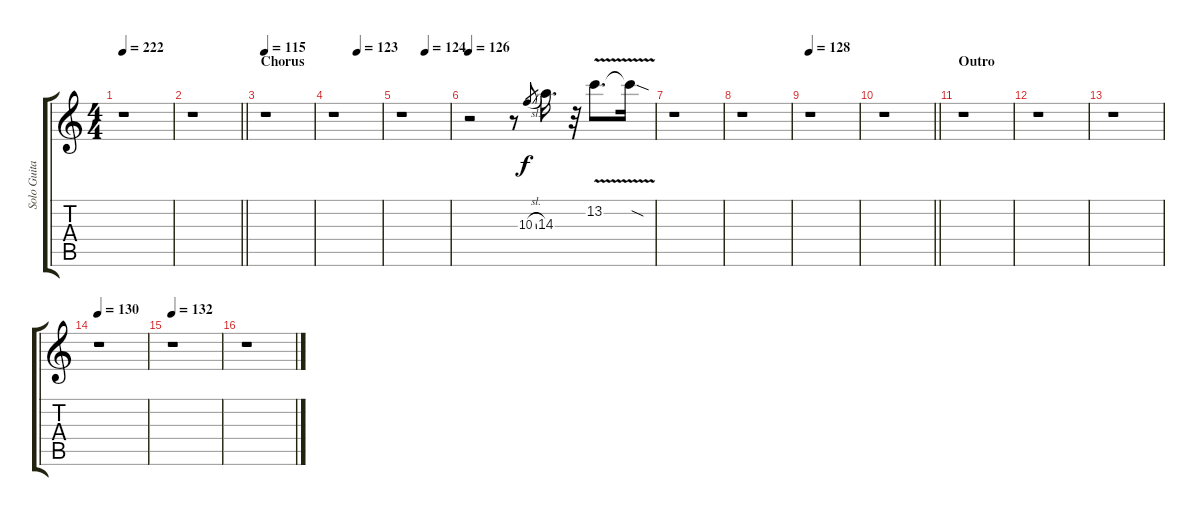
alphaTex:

\track ("Solo Guitar" "Solo Guita") {instrument overdrivenguitar}
\staff {score tabs}
\tuning (E4 B3 G3 D3 A2 D2) {hide}
\ts (4 4)
\tempo 222
\clef g2
\ks c
r.1{dy f} |
\barLineRight lightlight
r.1 |
\section ("" "Chorus")
\tempo 115
r.1 |
\tempo (123 0.5)
r.1 |
\tempo (124 0.5)
r.1 |
\tempo 126
r.2{volume 11} r.8 10.3{sl}.8{gr} 14.3.16{d} r.32 13.2{v}.8{d} 13.2{sod t}.16 |
r.1{volume 16} |
r.1 |
\tempo 128
r.1 |
\barLineRight lightlight
r.1 |
\section ("" "Outro")
r.1 |
r.1 |
r.1 |
\tempo 130
r.1 |
\tempo 132
r.1 |
r.1
